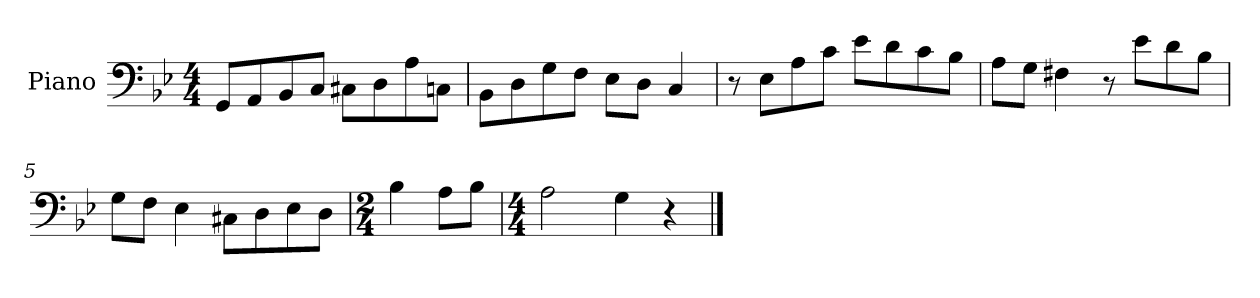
**kern
*part1
*staff1
*I"Piano
*I'Pno
*clefF4
*k[b-e-]
*g:
*M4/4
=1
8GG/L
8AA/
8BB-/
8C/J
8C#X\L
8D\
8A\
8Cn\J
=2
8BB-\L
8D\
8G\
8F\J
8E-\L
8D\J
4C/
=3
8r
8E-\L
8A\
8c\J
8e-\L
8d\
8c\
8B-\J
=4
8A\L
8G\J
4F#X\
8r
8e-\L
8d\
8B-\J
=5
8G\L
8F\J
4E-\
8C#X\L
8D\
8E-\
8D\J
=6
*M2/4
4B-\
8A\L
8B-\J
=7
*M4/4
2A\
4G\
4r
==
*-
